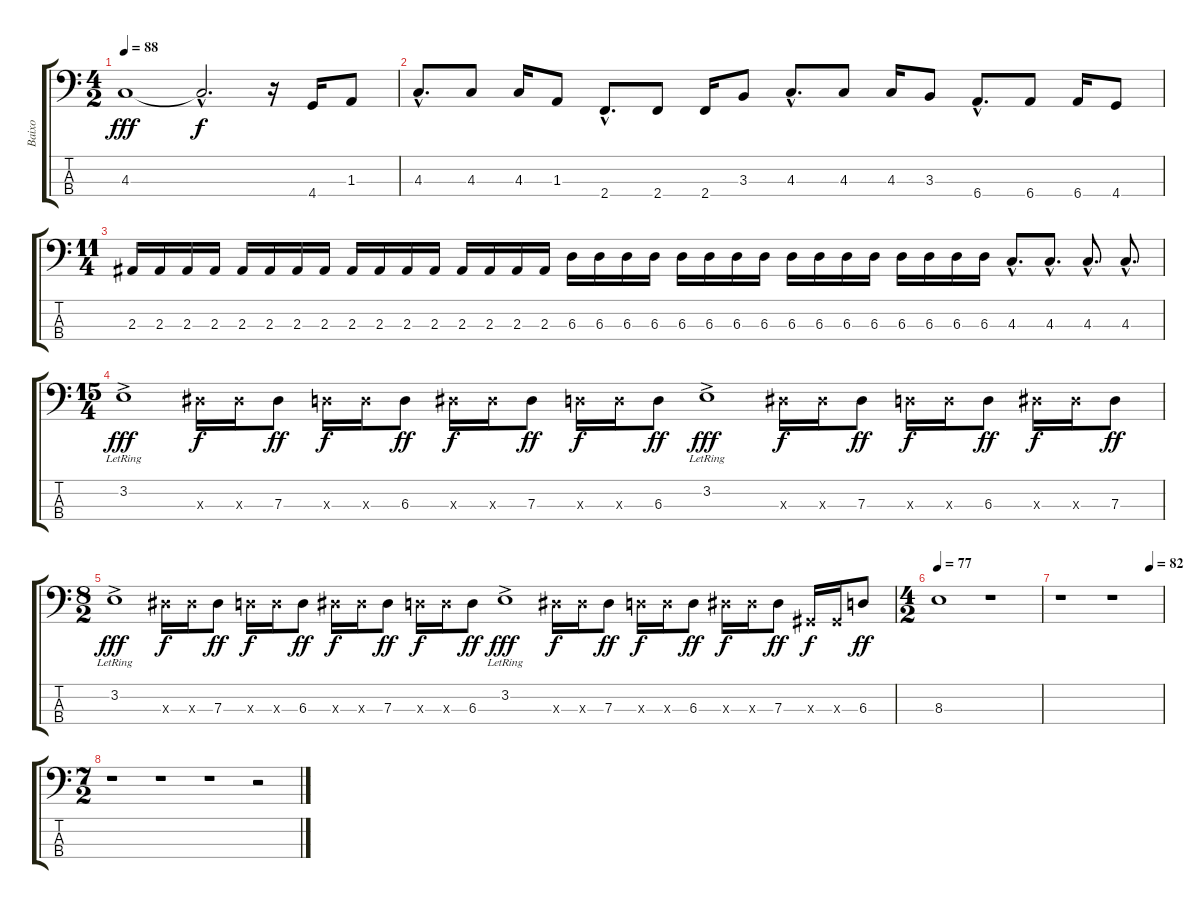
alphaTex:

\track ("Baixo" "Baixo") {instrument electricbasspick}
\staff {score tabs}
\tuning (Gb2 Db2 Ab1 Eb1) {hide}
\ts (4 2)
\tempo 88
\clef f4
\ks c
4.3.1{dy fff} 4.3{hac t}.2{d dy f} r.16 4.4.16 1.3.8 |
4.3{hac}.8{d} 4.3.8 4.3.16 1.3.8 2.4{hac}.8{d} 2.4.8 2.4.16 3.3.8 4.3{hac}.8{d} 4.3.8 4.3.16 3.3.8 6.4{hac}.8{d} 6.4.8 6.4.16 4.4.8 |
\ts (11 4)
2.3.16 2.3.16 2.3.16 2.3.16 2.3.16 2.3.16 2.3.16 2.3.16 2.3.16 2.3.16 2.3.16 2.3.16 2.3.16 2.3.16 2.3.16 2.3.16 6.3.16 6.3.16 6.3.16 6.3.16 6.3.16 6.3.16 6.3.16 6.3.16 6.3.16 6.3.16 6.3.16 6.3.16 6.3.16 6.3.16 6.3.16 6.3.16 4.3{hac}.8{d} 4.3{hac}.8{d} 4.3{hac}.8{d} 4.3{hac}.8{d} |
\ts (15 4)
3.2{ac lr}.1{dy fff} 7.3{x}.16{dy f} 7.3{x}.16 7.3.8{dy ff} 6.3{x}.16{dy f} 6.3{x}.16 6.3.8{dy ff} 7.3{x}.16{dy f} 7.3{x}.16 7.3.8{dy ff} 6.3{x}.16{dy f} 6.3{x}.16 6.3.8{dy ff} 3.2{ac lr}.1{dy fff} 7.3{x}.16{dy f} 7.3{x}.16 7.3.8{dy ff} 6.3{x}.16{dy f} 6.3{x}.16 6.3.8{dy ff} 7.3{x}.16{dy f} 7.3{x}.16 7.3.8{dy ff} |
\ts (8 2)
3.2{ac lr}.1{dy fff} 7.3{x}.16{dy f} 7.3{x}.16 7.3.8{dy ff} 6.3{x}.16{dy f} 6.3{x}.16 6.3.8{dy ff} 7.3{x}.16{dy f} 7.3{x}.16 7.3.8{dy ff} 6.3{x}.16{dy f} 6.3{x}.16 6.3.8{dy ff} 3.2{ac lr}.1{dy fff} 7.3{x}.16{dy f} 7.3{x}.16 7.3.8{dy ff} 6.3{x}.16{dy f} 6.3{x}.16 6.3.8{dy ff} 7.3{x}.16{dy f} 7.3{x}.16 7.3.8{dy ff} 0.3{x}.16{dy f} 0.3{x}.16 6.3.8{dy ff} |
\ts (4 2)
\tempo 77
8.3.1 r.1 |
\tempo (82 0.875)
r.1 r.1 |
\ts (7 2)
r.1 r.1 r.1 r.2
